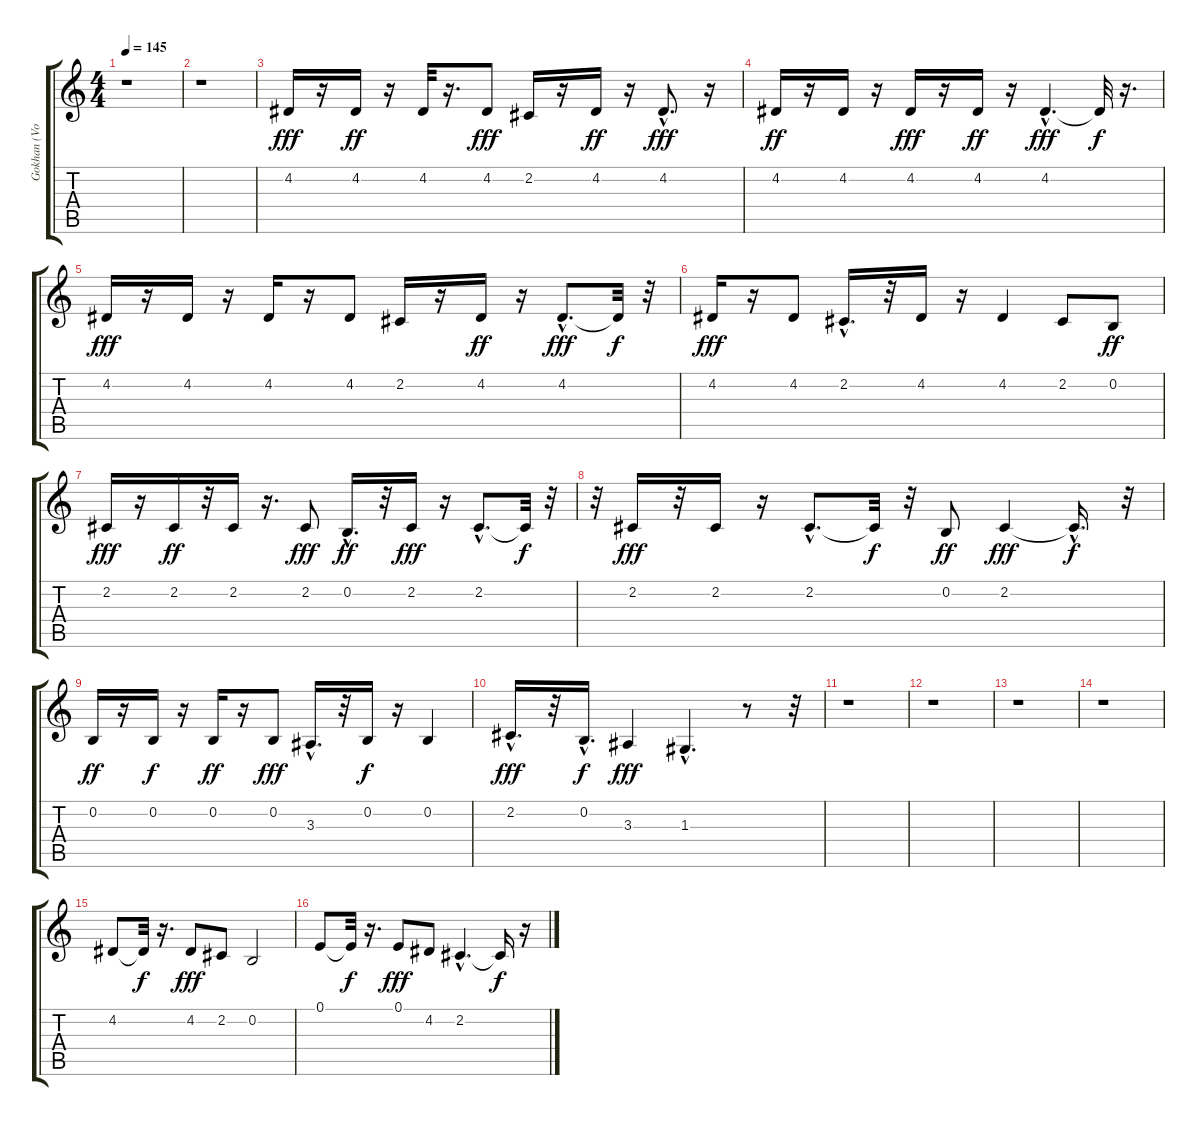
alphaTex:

\track ("Gokhan (Vokal)" "Gokhan (Vo") {instrument lead3calliope}
\staff {score tabs}
\tuning (E4 B3 G3 D3 A2 E2) {hide}
\ts (4 4)
\tempo 145
\clef g2
\ks c
r.1{dy fff} |
r.1 |
4.2.16 r.16 4.2.16{dy ff} r.16 4.2.32 r.16{d} 4.2.8{dy fff} 2.2.16 r.16 4.2.16{dy ff} r.16 4.2{hac}.8{d dy fff} r.16 |
4.2.16{dy ff} r.16 4.2.16 r.16 4.2.16{dy fff} r.16 4.2.16{dy ff} r.16 4.2{hac}.4{d dy fff} 4.2{t}.32{dy f} r.16{d} |
4.2.16{dy fff} r.16 4.2.16 r.16 4.2.16 r.16 4.2.8 2.2.16 r.16 4.2.16{dy ff} r.16 4.2{hac}.8{d dy fff} 4.2{t}.32{dy f} r.32 |
4.2.16{dy fff} r.16 4.2.8 2.2{hac}.16{d} r.32 4.2.16 r.16 4.2.4 2.2.8 0.2.8{dy ff} |
2.2.16{dy fff} r.16 2.2.16{dy ff} r.32 2.2.16 r.16{d} 2.2.8{dy fff} 0.2{hac}.16{d dy ff} r.32 2.2.16{dy fff} r.16 2.2{hac}.8{d} 2.2{t}.32{dy f} r.32 |
r.32 2.2.16{dy fff} r.32 2.2.16 r.16 2.2{hac}.8{d} 2.2{t}.32{dy f} r.32 0.2.8{dy ff} 2.2.4{dy fff} 2.2{hac t}.16{d dy f} r.32 |
0.2.16{dy ff} r.16 0.2.16{dy f} r.16 0.2.16{dy ff} r.16 0.2.8{dy fff} 3.3{hac}.16{d} r.32 0.2.16{dy f} r.16 0.2.4 |
2.2{hac}.16{d dy fff} r.32 0.2{hac}.16{d dy f} 3.3.4{dy fff} 1.3{hac}.4{d} r.8 r.32 |
r.1 |
r.1 |
r.1 |
r.1 |
4.2.8 4.2{t}.32{dy f} r.16{d} 4.2.8{dy fff} 2.2.8 0.2.2 |
0.1.8 0.1{t}.32{dy f} r.16{d} 0.1.8{dy fff} 4.2.8 2.2{hac}.4{d} 2.2{t}.16{dy f} r.16
